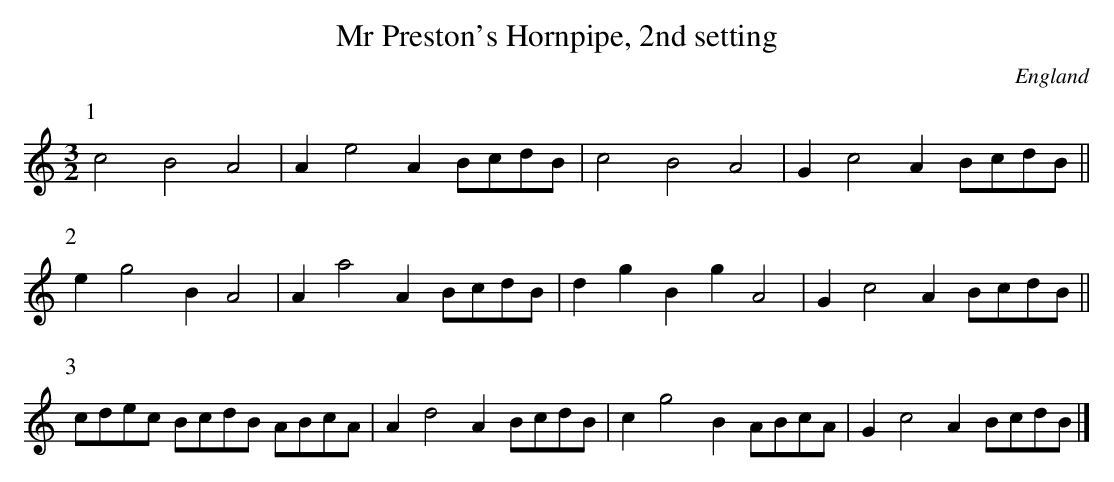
X:1
T:Mr Preston's Hornpipe, 2nd setting
L:1/8
M:3/2
O:England
K:C
P:1
c4 B4 A4 | A2 e4 A2 BcdB |\
c4 B4 A4 | G2 c4 A2 BcdB ||
P:2
e2 g4    B2 A4 | A2 a4 A2 BcdB |\
d2 g2 B2 g2 A4 | G2 c4 A2 BcdB ||
P:3
cdec BcdB ABcA | A2 d4 A2 BcdB |\
c2 g4  B2 ABcA | G2 c4 A2 BcdB |]
